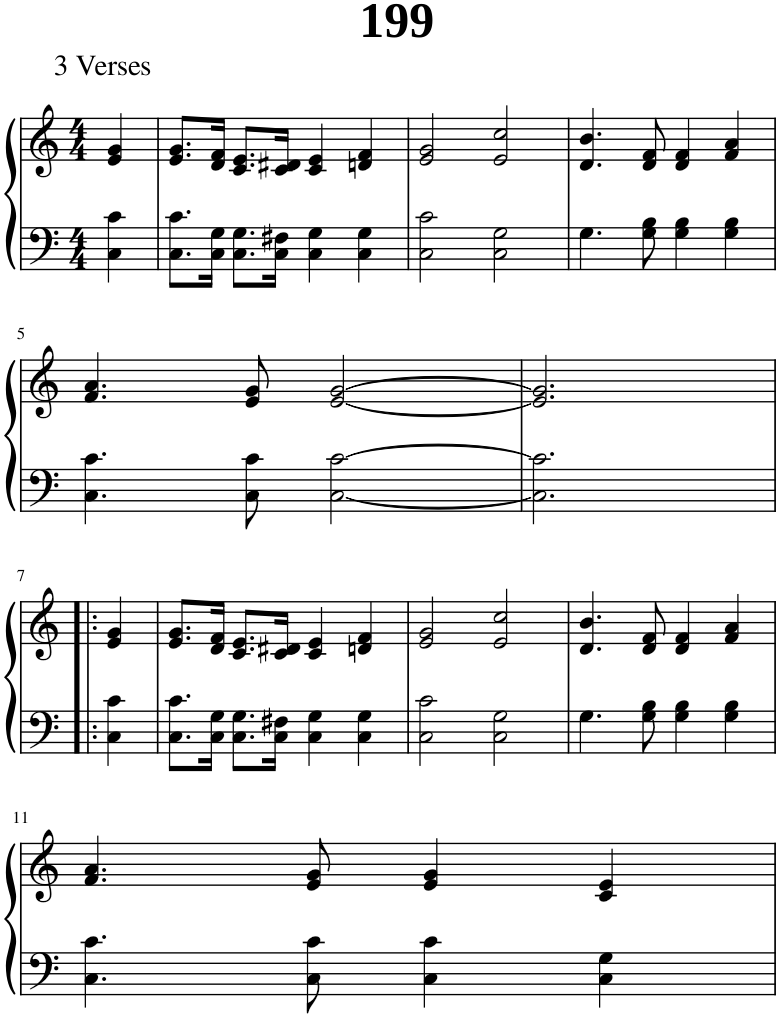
**kern	**kern
*part1	*part1
*staff2	*staff1
*I"Piano	*
*I'Pno.	*
*clefF4	*clefG2
*k[]	*k[]
*M4/4	*M4/4
=1	=1
4C\ 4c\	4e/ 4g/
=2	=2
8.C\ 8.c\L	8.e/ 8.g/L
16C\ 16G\Jk	16d/ 16f/Jk
8.C\ 8.G\L	8.c/ 8.e/L
16C\ 16F#X\Jk	16c/ 16d#X/Jk
4C\ 4G\	4c/ 4e/
4C\ 4G\	4dn/ 4f/
=3	=3
2C\ 2c\	2e/ 2g/
2C\ 2G\	2e/ 2cc/
=4	=4
4.G\	4.d/ 4.b/
8G\ 8B\	8d/ 8f/
4G\ 4B\	4d/ 4f/
4G\ 4B\	4f/ 4a/
!!LO:LB:g=z
=5	=5
4.C\ 4.c\	4.f/ 4.a/
8C\ 8c\	8e/ 8g/
[2C\ [2c\	[2e/ [2g/
=6	=6
2.C\] 2.c\]	2.e/] 2.g/]
!!LO:LB:g=z
=7!|:	=7!|:
4C\ 4c\	4e/ 4g/
=8	=8
8.C\ 8.c\L	8.e/ 8.g/L
16C\ 16G\Jk	16d/ 16f/Jk
8.C\ 8.G\L	8.c/ 8.e/L
16C\ 16F#X\Jk	16c/ 16d#X/Jk
4C\ 4G\	4c/ 4e/
4C\ 4G\	4dn/ 4f/
=9	=9
2C\ 2c\	2e/ 2g/
2C\ 2G\	2e/ 2cc/
=10	=10
4.G\	4.d/ 4.b/
8G\ 8B\	8d/ 8f/
4G\ 4B\	4d/ 4f/
4G\ 4B\	4f/ 4a/
!!LO:LB:g=z
=11	=11
4.C\ 4.c\	4.f/ 4.a/
8C\ 8c\	8e/ 8g/
4C\ 4c\	4e/ 4g/
4C\ 4G\	4c/ 4e/
=	=
*-	*-
